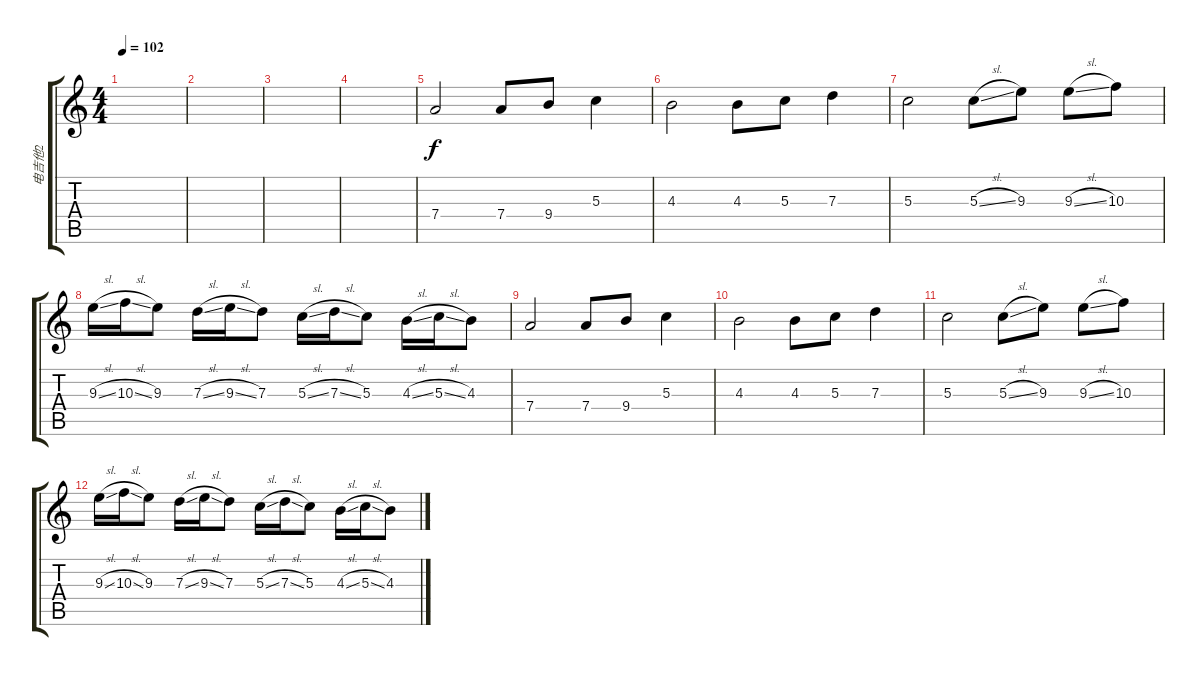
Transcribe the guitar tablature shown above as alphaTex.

\track ("电吉他2" "电吉他2") {instrument overdrivenguitar}
\staff {score tabs}
\tuning (E4 B3 G3 D3 A2 E2) {hide}
\ts (4 4)
\tempo 102
\clef g2
\ks c
|
|
|
|
7.4.2 7.4.8 9.4.8 5.3.4 |
4.3.2 4.3.8 5.3.8 7.3.4 |
5.3.2 5.3{sl}.8 9.3.8 9.3{sl}.8 10.3.8 |
9.3{sl}.16 10.3{sl}.16 9.3.8 7.3{sl}.16 9.3{sl}.16 7.3.8 5.3{sl}.16 7.3{sl}.16 5.3.8 4.3{sl}.16 5.3{sl}.16 4.3.8 |
7.4.2 7.4.8 9.4.8 5.3.4 |
4.3.2 4.3.8 5.3.8 7.3.4 |
5.3.2 5.3{sl}.8 9.3.8 9.3{sl}.8 10.3.8 |
9.3{sl}.16 10.3{sl}.16 9.3.8 7.3{sl}.16 9.3{sl}.16 7.3.8 5.3{sl}.16 7.3{sl}.16 5.3.8 4.3{sl}.16 5.3{sl}.16 4.3.8
